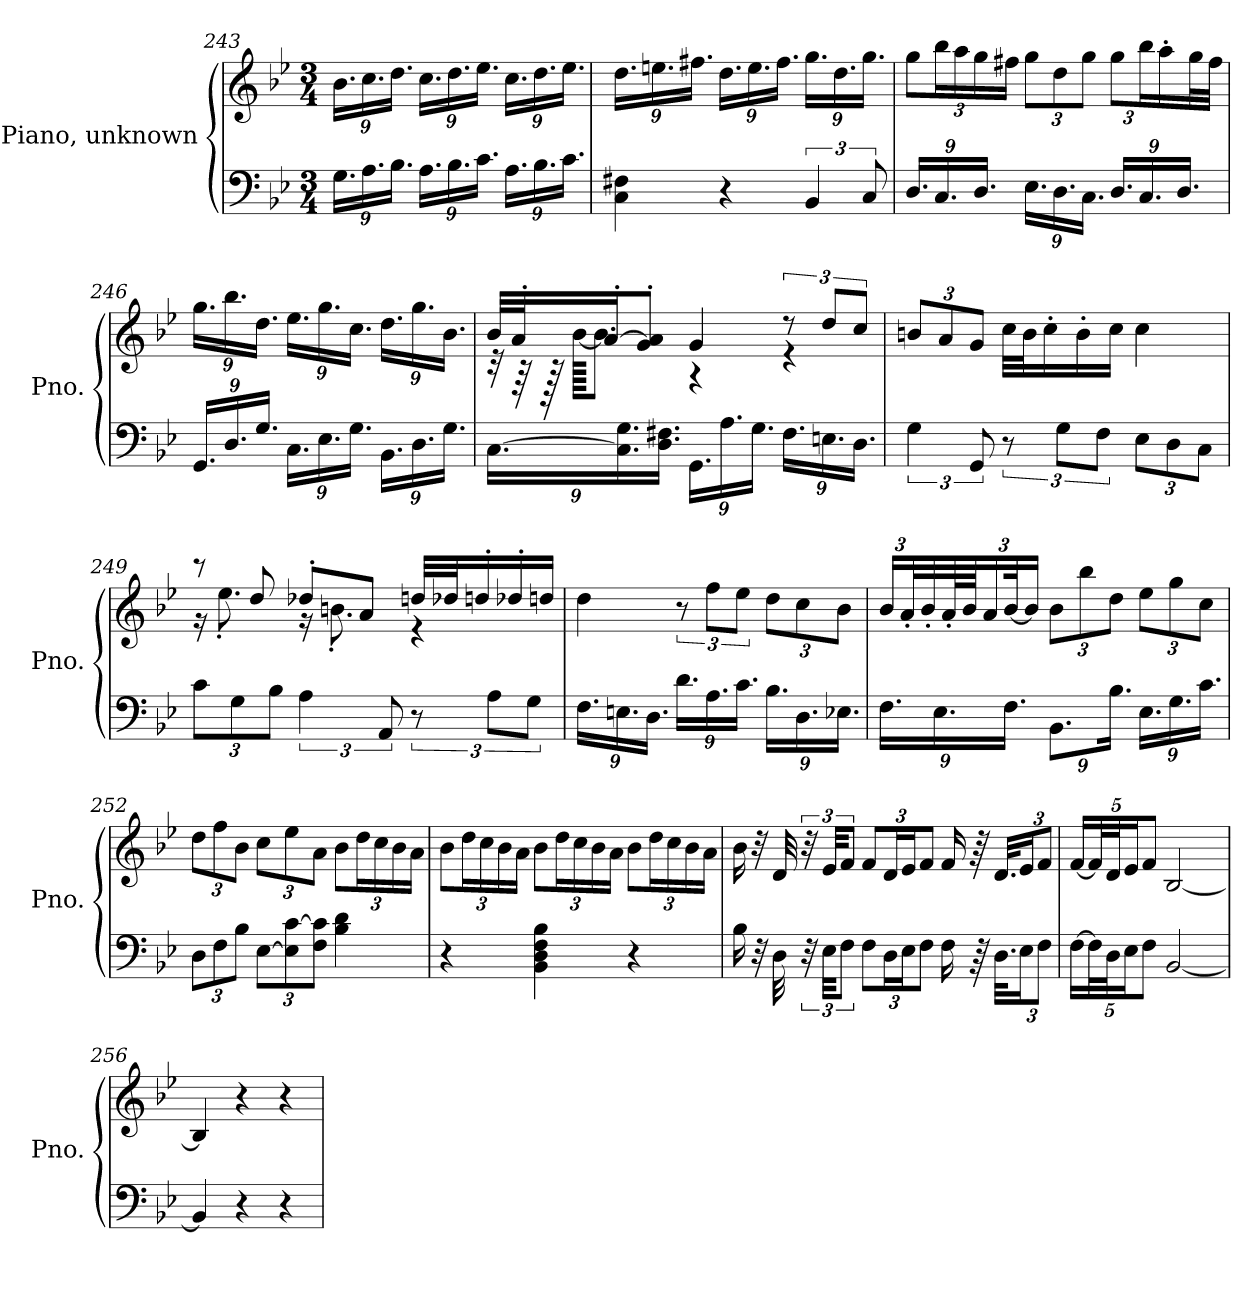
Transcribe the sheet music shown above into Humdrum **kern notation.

**kern	**kern
*part1	*part1
*staff2	*staff1
*I"Piano, unknown	*
*I'Pno.	*
*clefF4	*clefG2
*k[b-e-]	*k[b-e-]
*M3/4	*M3/4
*Xbrackettup	*Xbrackettup
=243	=243
18.G\LL	18.b-\LL
18.A\	18.cc\
18.B-\JJ	18.dd\JJ
18.A\LL	18.cc\LL
18.B-\	18.dd\
18.c\JJ	18.ee-\JJ
18.A\LL	18.cc\LL
18.B-\	18.dd\
18.c\JJ	18.ee-\JJ
!!LO:PB:g=z
=244	=244
4C\ 4F#X\	18.dd\LL
.	18.een\
.	18.ff#X\JJ
4r	18.dd\LL
.	18.ee\
.	18.ff#\JJ
*brackettup	*
6BB-/	18.gg\LL
.	18.dd\
12C/	18.gg\JJ
=245	=245
*Xbrackettup	*
18.D/LL	12gg\L
18.C/	24bb-\L
.	24aa\
18.D/JJ	24gg\
.	24ff#X\JJ
18.E-\LL	12gg\L
18.D\	12dd\
18.C\JJ	12gg\J
18.D/LL	12gg\L
18.C/	24bb-\L
.	16aa'\
18.D/JJ	.
.	32gg\L
.	32ff#\JJJ
!!LO:LB:g=z
=246	=246
18.GG/LL	18.gg\LL
18.D/	18.bb-\
18.G/JJ	18.dd\JJ
18.C\LL	18.ee-\LL
18.E-\	18.gg\
18.G\JJ	18.cc\JJ
18.BB-\LL	18.dd\LL
18.D\	18.gg\
18.G\JJ	18.b-\JJ
=247	=247
*	*^
[18.C\LL	32b-/LLL	32r
.	32a'/J	64r
.	.	128r
.	.	[128b-\KKKKL
.	[16a'/J	8.b-\J]
18.C\] 18.G\	.	.
.	8g/' 8a/]'J	.
18.D\ 18.F#X\JJ	.	.
18.GG\LL	4g/	4r
18.A\	.	.
18.G\JJ	.	.
*	*brackettup	*
18.F#\LL	12r	4r
18.En\	12dd/L	.
18.D\JJ	12cc/J	.
*	*v	*v
=248	=248
*brackettup	*Xbrackettup
6G\	12bn/L
.	12a/
12GG/	12g/J
12r	32cc\LLL
.	32b\J
.	16cc'\
12G\L	.
.	16b'\
12F\J	.
.	16cc\JJ
*Xbrackettup	*
12E-\L	4cc\
12D\	.
12C\J	.
!!LO:LB:g=z
=249	=249
*	*^
12c\L	8r	16r
.	.	8.ee-'\
12G\	.	.
.	8dd/	.
12B-\J	.	.
*brackettup	*	*
6A\	8dd-X'/L	16r
.	.	8.bn'\
.	8a/J	.
12AA/	.	.
12r	32ddn/LLL	4r
.	32dd-X/J	.
.	16ddn'/	.
12A\L	.	.
.	16dd-X'/	.
12G\J	.	.
.	16ddn/JJ	.
*	*v	*v
=250	=250
*Xbrackettup	*
18.F\LL	4dd\
18.En\	.
18.D\JJ	.
*	*brackettup
18.d\LL	12r
18.A\	12ff\L
18.c\JJ	12ee-\J
*	*Xbrackettup
18.B-\LL	12dd\L
18.D\	12cc\
18.E-X\JJ	12b-\J
!!LO:LB:g=z
=251	=251
18.F\LL	24b-/LL
.	48a'/L
.	32b-'/
18.E-\	.
.	64a'/L
.	64b-/JJ
.	24a/
18.F\JJ	[48b-/K
.	16b-/JJ]
9.BB-\L	12b-\L
.	12bb-\
18.B-\Jk	12dd\J
18.E-\LL	12ee-\L
18.G\	12gg\
18.c\JJ	12cc\J
=252	=252
12D\L	12dd\L
12F\	12ff\
12B-\J	12b-\J
[12E-\L	12cc\L
12E-\] [12c\	12ee-\
12F\ 12c\]J	12a\J
4B-\ 4d\	12b-\L
.	24dd\L
.	24cc\
.	24b-\
.	24a\JJ
=253	=253
4r	12b-\L
.	24dd\L
.	24cc\
.	24b-\
.	24a\JJ
4BB-\ 4D\ 4F\ 4B-\	12b-\L
.	24dd\L
.	24cc\
.	24b-\
.	24a\JJ
4r	12b-\L
.	24dd\L
.	24cc\
.	24b-\
.	24a\JJ
!!LO:LB:g=z
=254	=254
16B-\	16b-\
32r	32r
32D\	32d/
*brackettup	*brackettup
48r	48r
48E-\KKL	48e-/KKL
12F\J	12f/J
*Xbrackettup	*Xbrackettup
12F\L	12f/L
24D\L	24d/L
24E-\J	24e-/J
12F\J	12f/J
16F\	16f/
64r	64r
32.D\KLL	32.d/KLL
24E-\J	24e-/J
12F\J	12f/J
=255	=255
[20F\LL	[20f/LL
40F\L]	40f/L]
40D\J	40d/J
20E-\J	20e-/J
10F\J	10f/J
[2BB-/	[2B-/
=256	=256
4BB-/]	4B-/]
4r	4r
4r	4r
=	=
*-	*-
